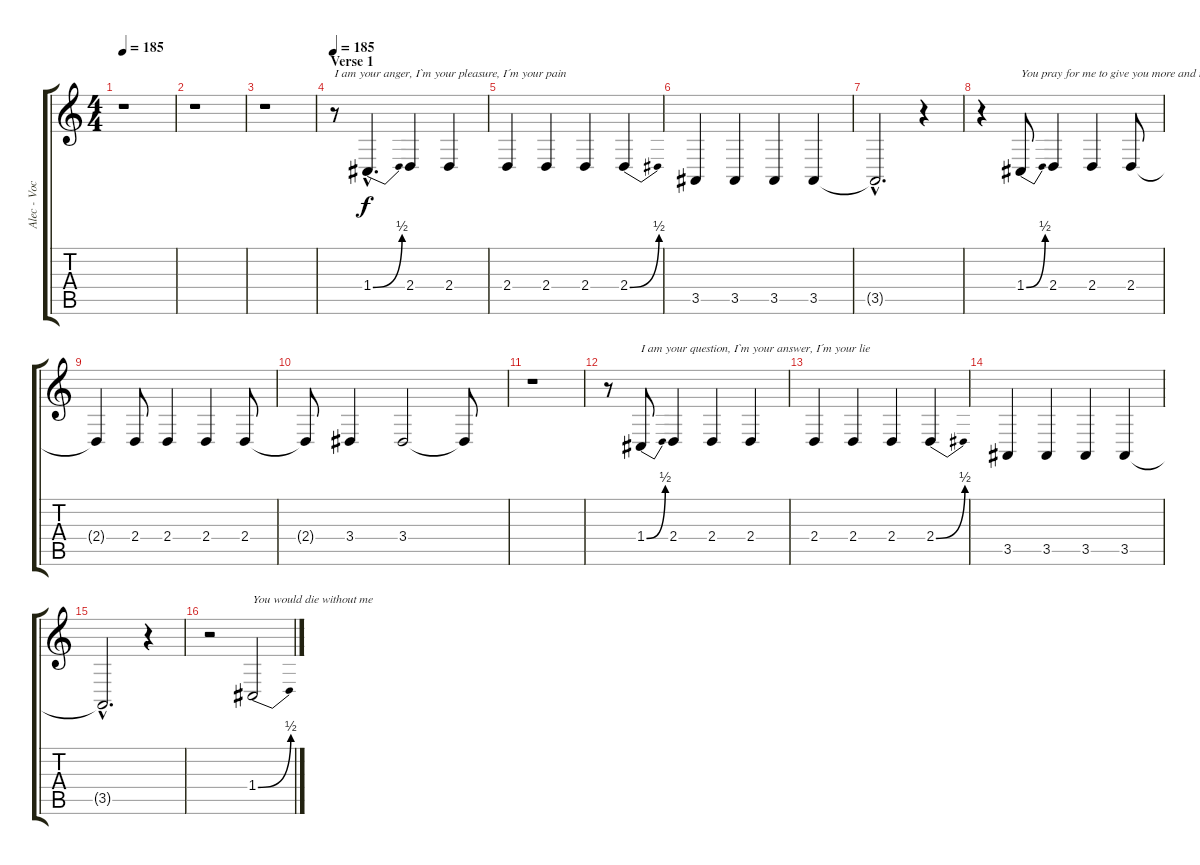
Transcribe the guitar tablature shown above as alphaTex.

\track ("Alec - Vocals" "Alec - Voc") {instrument cello}
\staff {score tabs}
\tuning (D4 A3 F3 C3 G2 D2) {hide}
\ts (4 4)
\tempo 185
\clef g2
\ks c
r.1{dy f} |
r.1 |
r.1 |
\section ("" "Verse 1")
\tempo 185
r.8{txt "I am your anger, I`m your pleasure, I´m your pain" volume 16 balance 6 instrument cello} 1.4{be (bend 0 0 60 2) hac}.4{d} 2.4.4 2.4.4 |
2.4.4 2.4.4 2.4.4 2.4{be (bend 0 0 60 2)}.4 |
3.5.4 3.5.4 3.5.4 3.5.4 |
3.5{hac t}.2{d} r.4 |
r.4 1.4{be (bend 0 0 60 2)}.8{txt "You pray for me to give you more and more"} 2.4.4 2.4.4 2.4.8 |
2.4{t}.4 2.4.8 2.4.4 2.4.4 2.4.8 |
2.4{t}.8 3.4.4 3.4.2 3.4{t}.8 |
r.1 |
r.8 1.4{be (bend 0 0 60 2)}.8{txt "I am your question, I`m your answer, I´m your lie"} 2.4.4 2.4.4 2.4.4 |
2.4.4 2.4.4 2.4.4 2.4{be (bend 0 0 60 2)}.4 |
3.5.4 3.5.4 3.5.4 3.5.4 |
3.5{hac t}.2{d} r.4 |
r.2 1.4{be (bend 0 0 60 2)}.2{txt "You would die without me"}
